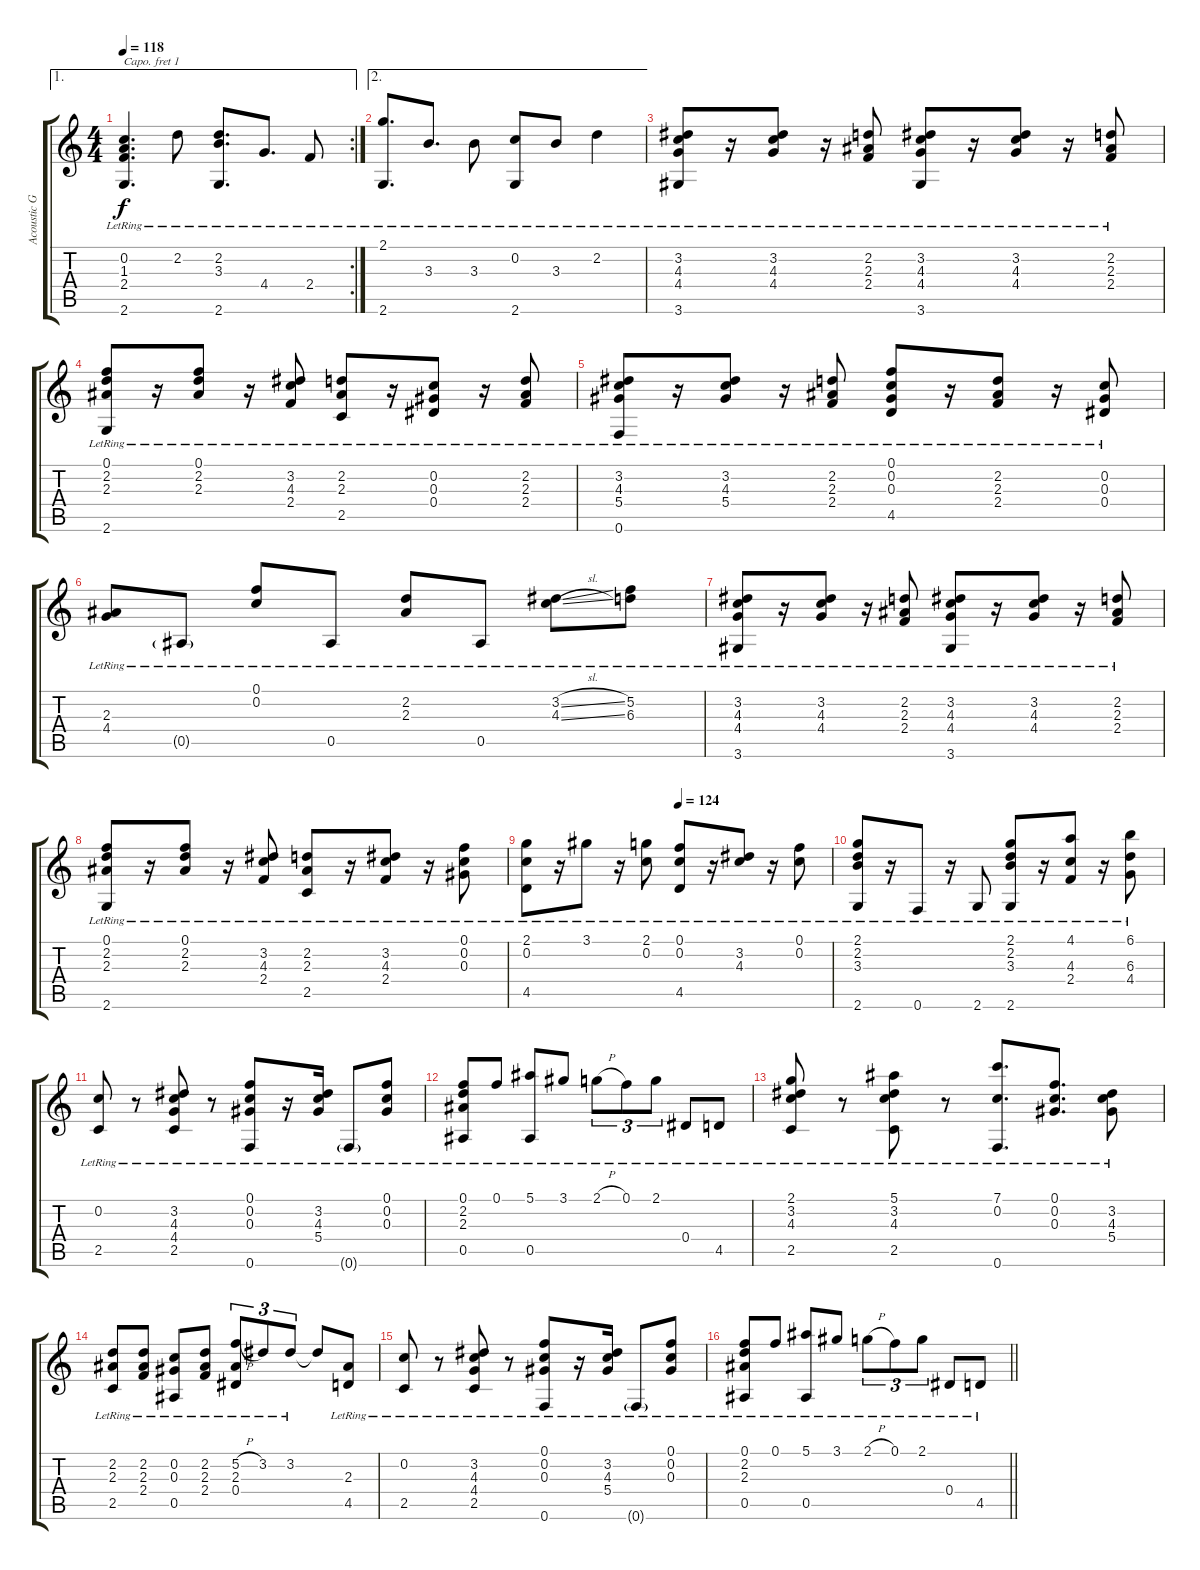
\track ("Acoustic Guitar 1" "Acoustic G") {instrument acousticguitarnylon}
\staff {score tabs}
\capo 1
\tuning (E4 B3 G3 D3 A2 E2) {hide}
\ae 1
\rc 2
\ts (4 4)
\tempo 118
\clef g2
\ks c
(0.2{lr} 1.3{lr} 2.4{lr} 2.6{lr}).4{d dy f} 2.2{lr}.8 (2.2{lr} 3.3{lr} 2.6{lr}).8{d} 4.4{lr}.8{d} 2.4{lr}.8 |
\ae 2
(2.1{lr} 2.6{lr}).8{d} 3.3{lr}.8{d} 3.3{lr}.8 (0.2{lr} 2.6{lr}).8 3.3{lr}.8 2.2{lr}.4 |
(3.2{lr} 4.3{lr} 4.4{lr} 3.6{lr}).8 r.16 (3.2{lr} 4.3{lr} 4.4{lr}).8 r.16 (2.2{lr} 2.3{lr} 2.4{lr}).8 (3.2{lr} 4.3{lr} 4.4{lr} 3.6{lr}).8 r.16 (3.2{lr} 4.3{lr} 4.4{lr}).8 r.16 (2.2{lr} 2.3{lr} 2.4{lr}).8 |
(0.1{lr} 2.2{lr} 2.3{lr} 2.6{lr}).8 r.16 (0.1{lr} 2.2{lr} 2.3{lr}).8 r.16 (3.2{lr} 4.3{lr} 2.4{lr}).8 (2.2{lr} 2.3{lr} 2.5{lr}).8 r.16 (0.2{lr} 0.3{lr} 0.4{lr}).8 r.16 (2.2{lr} 2.3{lr} 2.4{lr}).8 |
(3.2{lr} 4.3{lr} 5.4{lr} 0.6{lr}).8 r.16 (3.2{lr} 4.3{lr} 5.4{lr}).8 r.16 (2.2{lr} 2.3{lr} 2.4{lr}).8 (0.1{lr} 0.2{lr} 0.3{lr} 4.5{lr}).8 r.16 (2.2{lr} 2.3{lr} 2.4{lr}).8 r.16 (0.2{lr} 0.3{lr} 0.4{lr}).8 |
(2.3{lr} 4.4{lr}).8 0.5{g lr}.8 (0.1{lr} 0.2{lr}).8 0.5{lr}.8 (2.2{lr} 2.3{lr}).8 0.5{lr}.8 (3.2{sl lr} 4.3{sl lr}).8 (5.2{lr} 6.3{lr}).8 |
(3.2{lr} 4.3{lr} 4.4{lr} 3.6{lr}).8 r.16 (3.2{lr} 4.3{lr} 4.4{lr}).8 r.16 (2.2{lr} 2.3{lr} 2.4{lr}).8 (3.2{lr} 4.3{lr} 4.4{lr} 3.6{lr}).8 r.16 (3.2{lr} 4.3{lr} 4.4{lr}).8 r.16 (2.2{lr} 2.3{lr} 2.4{lr}).8 |
(0.1{lr} 2.2{lr} 2.3{lr} 2.6{lr}).8 r.16 (0.1{lr} 2.2{lr} 2.3{lr}).8 r.16 (3.2{lr} 4.3{lr} 2.4{lr}).8 (2.2{lr} 2.3{lr} 2.5{lr}).8 r.16 (3.2{lr} 4.3{lr} 2.4{lr}).8 r.16 (0.1{lr} 0.2{lr} 0.3{lr}).8 |
\tempo (124 0.5)
(2.1{lr} 0.2{lr} 4.5{lr}).8 r.16 3.1{lr}.8 r.16 (2.1{lr} 0.2{lr}).8 (0.1{lr} 0.2{lr} 4.5{lr}).8 r.16 (3.2{lr} 4.3{lr}).8 r.16 (0.1{lr} 0.2{lr}).8 |
(2.1{lr} 2.2{lr} 3.3{lr} 2.6{lr}).8 r.16 0.6{lr}.8 r.16 2.6{lr}.8 (2.1{lr} 2.2{lr} 3.3{lr} 2.6{lr}).8 r.16 (4.1{lr} 4.3{lr} 2.4{lr}).8 r.16 (6.1{lr} 6.3{lr} 4.4{lr}).8 |
(0.2{lr} 2.5{lr}).8 r.8 (3.2{lr} 4.3{lr} 4.4{lr} 2.5{lr}).8 r.8 (0.1{lr} 0.2{lr} 0.3{lr} 0.6{lr}).8 r.16 (3.2{lr} 4.3{lr} 5.4{lr}).16 0.6{g lr}.8 (0.1{lr} 0.2{lr} 0.3{lr}).8 |
(0.1{lr} 2.2{lr} 2.3{lr} 0.5{lr}).8 0.1{lr}.8 (5.1{lr} 0.5{lr}).8 3.1{lr}.8 2.1{h lr}.8{tu (3 2)} 0.1{lr}.8{tu (3 2)} 2.1{lr}.8{tu (3 2)} 0.4{lr}.8 4.5{lr}.8 |
(2.1{lr} 3.2{lr} 4.3{lr} 2.5{lr}).8 r.8 (5.1{lr} 3.2{lr} 4.3{lr} 2.5{lr}).8 r.8 (7.1{lr} 0.2{lr} 0.6{lr}).8{d} (0.1{lr} 0.2{lr} 0.3{lr}).8{d} (3.2{lr} 4.3{lr} 5.4{lr}).8 |
(2.2{lr} 2.3{lr} 2.5{lr}).8 (2.2{lr} 2.3{lr} 2.4{lr}).8 (0.2{lr} 0.3{lr} 0.5{lr}).8 (2.2{lr} 2.3{lr} 2.4{lr}).8 (5.2{h lr} 2.3{lr} 0.4{lr}).8{tu (3 2)} 3.2{lr}.8{tu (3 2)} 3.2{lr}.8{tu (3 2)} 3.2{t}.8 (2.3{lr} 4.5{lr}).8 |
(0.2{lr} 2.5{lr}).8 r.8 (3.2{lr} 4.3{lr} 4.4{lr} 2.5{lr}).8 r.8 (0.1{lr} 0.2{lr} 0.3{lr} 0.6{lr}).8 r.16 (3.2{lr} 4.3{lr} 5.4{lr}).16 0.6{g lr}.8 (0.1{lr} 0.2{lr} 0.3{lr}).8 |
\barLineRight lightlight
(0.1{lr} 2.2{lr} 2.3{lr} 0.5{lr}).8 0.1{lr}.8 (5.1{lr} 0.5{lr}).8 3.1{lr}.8 2.1{h lr}.8{tu (3 2)} 0.1{lr}.8{tu (3 2)} 2.1{lr}.8{tu (3 2)} 0.4{lr}.8 4.5{lr}.8
